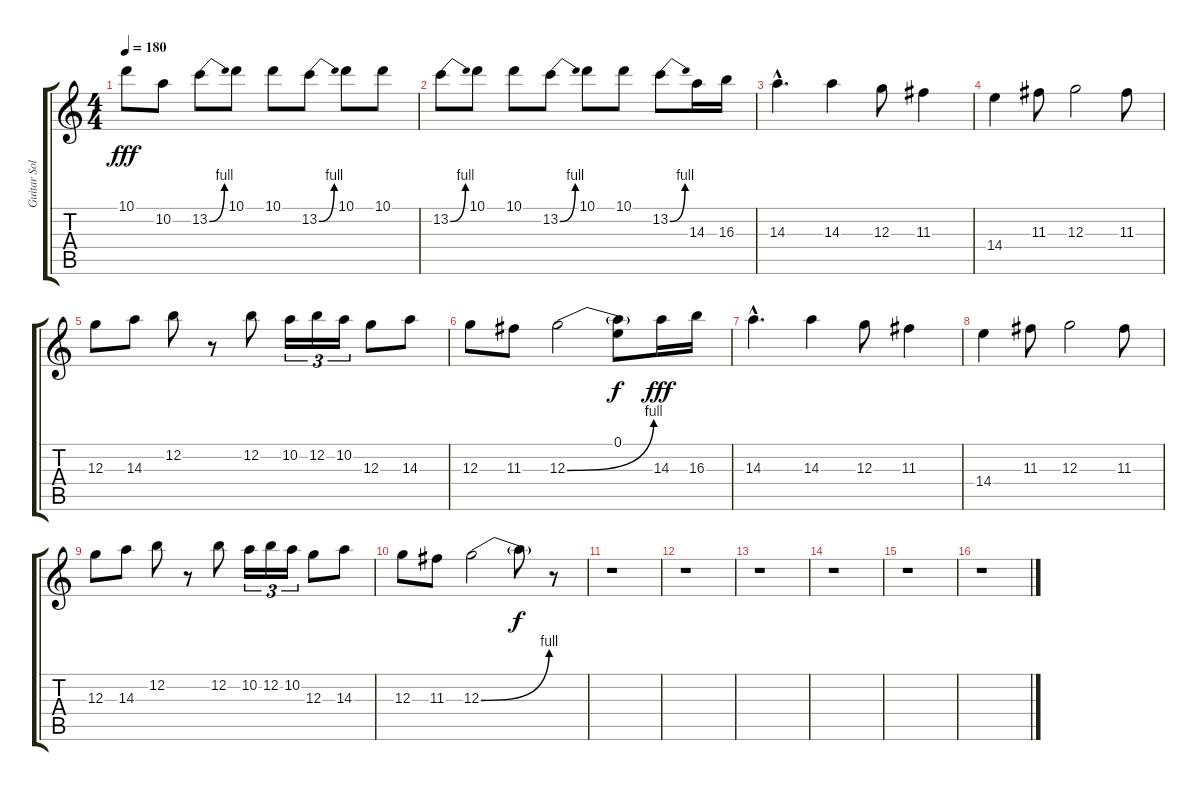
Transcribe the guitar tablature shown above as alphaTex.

\track ("Guitar Solo" "Guitar Sol") {instrument overdrivenguitar}
\staff {score tabs}
\tuning (E4 B3 G3 D3 A2 E2) {hide}
\ts (4 4)
\tempo 180
\clef g2
\ks c
10.1.8{dy fff} 10.2.8 13.2{be (bend 0 0 60 4)}.8 10.1.8 10.1.8 13.2{be (bend 0 0 60 4)}.8 10.1.8 10.1.8 |
13.2{be (bend 0 0 60 4)}.8 10.1.8 10.1.8 13.2{be (bend 0 0 60 4)}.8 10.1.8 10.1.8 13.2{be (bend 0 0 60 4)}.8 14.3.16 16.3.16 |
14.3{hac}.4{d} 14.3.4 12.3.8 11.3.4 |
14.4.4 11.3.8 12.3.2 11.3.8 |
12.3.8 14.3.8 12.2.8 r.8 12.2.8 10.2.16{tu (3 2)} 12.2.16{tu (3 2)} 10.2.16{tu (3 2)} 12.3.8 14.3.8 |
12.3.8 11.3.8 12.3{be (bend 0 0 60 4)}.2 (0.1 12.3{t}).8{dy f} 14.3.16{dy fff} 16.3.16 |
14.3{hac}.4{d} 14.3.4 12.3.8 11.3.4 |
14.4.4 11.3.8 12.3.2 11.3.8 |
12.3.8 14.3.8 12.2.8 r.8 12.2.8 10.2.16{tu (3 2)} 12.2.16{tu (3 2)} 10.2.16{tu (3 2)} 12.3.8 14.3.8 |
12.3.8 11.3.8 12.3{be (bend 0 0 60 4)}.2 12.3{t}.8{dy f} r.8 |
r.1 |
r.1 |
r.1 |
r.1 |
r.1 |
r.1
